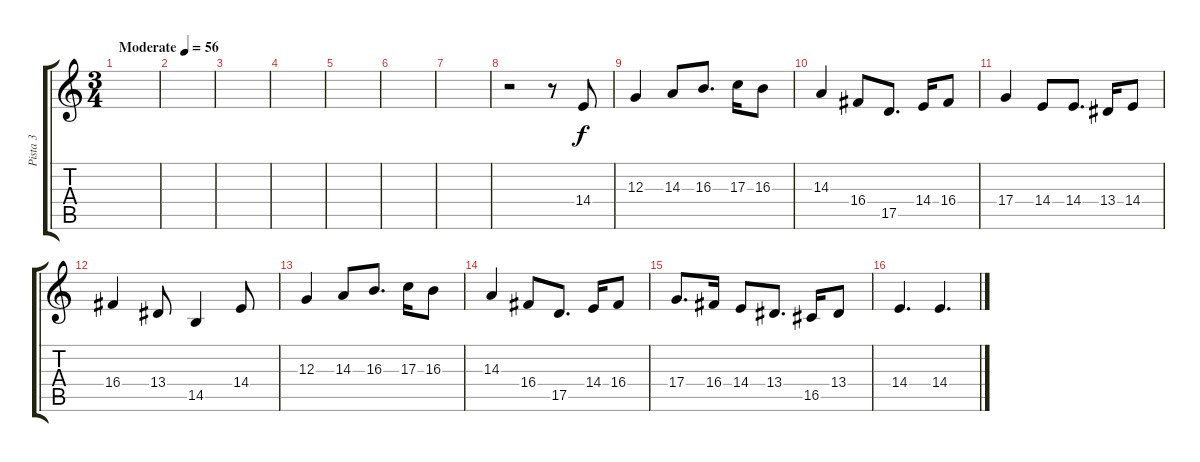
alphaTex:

\track ("Pista 3" "Pista 3") {instrument violin}
\staff {score tabs}
\tuning (E4 B3 G3 D3 A2 E2) {hide}
\ts (3 4)
\tempo (56 "Moderate")
\clef g2
\ks c
|
|
|
|
|
|
|
r.2 r.8 14.4.8 |
12.3.4 14.3.8 16.3.8{d} 17.3.16 16.3.8 |
14.3.4 16.4.8 17.5.8{d} 14.4.16 16.4.8 |
17.4.4 14.4.8 14.4.8{d} 13.4.16 14.4.8 |
16.4.4 13.4.8 14.5.4 14.4.8 |
12.3.4 14.3.8 16.3.8{d} 17.3.16 16.3.8 |
14.3.4 16.4.8 17.5.8{d} 14.4.16 16.4.8 |
17.4.8{d} 16.4.16 14.4.8 13.4.8{d} 16.5.16 13.4.8 |
14.4.4{d} 14.4.4{d}
